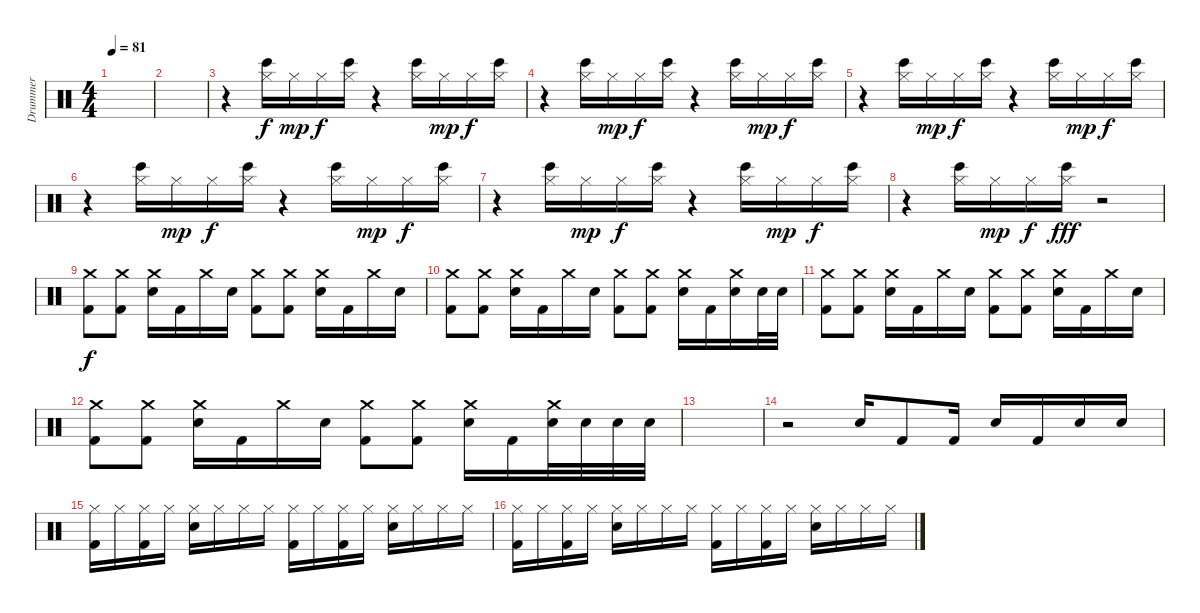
\track ("Drummer" "Drummer") {instrument percussion}
\staff {score}
\articulation defaults
\ts (4 4)
\tempo 81
\clef neutral
\ks c
|
|
r.4 ("Bongo High (hit)" "Hi-Hat (closed)").16 "Hi-Hat (closed)".16{dy mp} "Hi-Hat (closed)".16{dy f} ("Bongo High (hit)" "Hi-Hat (closed)").16 r.4 ("Bongo High (hit)" "Hi-Hat (closed)").16 "Hi-Hat (closed)".16{dy mp} "Hi-Hat (closed)".16{dy f} ("Bongo High (hit)" "Hi-Hat (closed)").16 |
r.4 ("Bongo High (hit)" "Hi-Hat (closed)").16 "Hi-Hat (closed)".16{dy mp} "Hi-Hat (closed)".16{dy f} ("Bongo High (hit)" "Hi-Hat (closed)").16 r.4 ("Bongo High (hit)" "Hi-Hat (closed)").16 "Hi-Hat (closed)".16{dy mp} "Hi-Hat (closed)".16{dy f} ("Bongo High (hit)" "Hi-Hat (closed)").16 |
r.4 ("Bongo High (hit)" "Hi-Hat (closed)").16 "Hi-Hat (closed)".16{dy mp} "Hi-Hat (closed)".16{dy f} ("Bongo High (hit)" "Hi-Hat (closed)").16 r.4 ("Bongo High (hit)" "Hi-Hat (closed)").16 "Hi-Hat (closed)".16{dy mp} "Hi-Hat (closed)".16{dy f} ("Bongo High (hit)" "Hi-Hat (closed)").16 |
r.4 ("Bongo High (hit)" "Hi-Hat (closed)").16 "Hi-Hat (closed)".16{dy mp} "Hi-Hat (closed)".16{dy f} ("Bongo High (hit)" "Hi-Hat (closed)").16 r.4 ("Bongo High (hit)" "Hi-Hat (closed)").16 "Hi-Hat (closed)".16{dy mp} "Hi-Hat (closed)".16{dy f} ("Bongo High (hit)" "Hi-Hat (closed)").16 |
r.4 ("Bongo High (hit)" "Hi-Hat (closed)").16 "Hi-Hat (closed)".16{dy mp} "Hi-Hat (closed)".16{dy f} ("Bongo High (hit)" "Hi-Hat (closed)").16 r.4 ("Bongo High (hit)" "Hi-Hat (closed)").16 "Hi-Hat (closed)".16{dy mp} "Hi-Hat (closed)".16{dy f} ("Bongo High (hit)" "Hi-Hat (closed)").16 |
r.4 ("Bongo High (hit)" "Hi-Hat (closed)").16 "Hi-Hat (closed)".16{dy mp} "Hi-Hat (closed)".16{dy f} ("Bongo High (hit)" "Hi-Hat (closed)").16{dy fff} r.2 |
("Crash medium (hit)" "Kick (hit) 2").8{dy f} ("Crash medium (hit)" "Kick (hit) 2").8 ("Crash medium (hit)" "Electric Snare (hit)").16 "Kick (hit) 2".16 "Crash medium (hit)".16 "Electric Snare (hit)".16 ("Crash medium (hit)" "Kick (hit) 2").8 ("Crash medium (hit)" "Kick (hit) 2").8 ("Crash medium (hit)" "Electric Snare (hit)").16 "Kick (hit) 2".16 "Crash medium (hit)".16 "Electric Snare (hit)".16 |
("Crash medium (hit)" "Kick (hit) 2").8 ("Crash medium (hit)" "Kick (hit) 2").8 ("Crash medium (hit)" "Electric Snare (hit)").16 "Kick (hit) 2".16 "Crash medium (hit)".16 "Electric Snare (hit)".16 ("Crash medium (hit)" "Kick (hit) 2").8 ("Crash medium (hit)" "Kick (hit) 2").8 ("Crash medium (hit)" "Electric Snare (hit)").16 "Kick (hit) 2".16 ("Crash medium (hit)" "Electric Snare (hit)").16 "Electric Snare (hit)".32 "Electric Snare (hit)".32 |
("Crash medium (hit)" "Kick (hit) 2").8 ("Crash medium (hit)" "Kick (hit) 2").8 ("Crash medium (hit)" "Electric Snare (hit)").16 "Kick (hit) 2".16 "Crash medium (hit)".16 "Electric Snare (hit)".16 ("Crash medium (hit)" "Kick (hit) 2").8 ("Crash medium (hit)" "Kick (hit) 2").8 ("Crash medium (hit)" "Electric Snare (hit)").16 "Kick (hit) 2".16 "Crash medium (hit)".16 "Electric Snare (hit)".16 |
("Crash medium (hit)" "Kick (hit) 2").8 ("Crash medium (hit)" "Kick (hit) 2").8 ("Crash medium (hit)" "Electric Snare (hit)").16 "Kick (hit) 2".16 "Crash medium (hit)".16 "Electric Snare (hit)".16 ("Crash medium (hit)" "Kick (hit) 2").8 ("Crash medium (hit)" "Kick (hit) 2").8 ("Crash medium (hit)" "Electric Snare (hit)").16 "Kick (hit) 2".16 ("Crash medium (hit)" "Electric Snare (hit)").32 "Electric Snare (hit)".32 "Electric Snare (hit)".32 "Electric Snare (hit)".32 |
|
r.2 "Electric Snare (hit)".16 "Kick (hit) 2".8 "Kick (hit) 2".16 "Electric Snare (hit)".16 "Kick (hit) 2".16 "Electric Snare (hit)".16 "Electric Snare (hit)".16 |
("Hi-Hat (closed)" "Kick (hit) 2").16 "Hi-Hat (closed)".16 ("Hi-Hat (closed)" "Kick (hit) 2").16 "Hi-Hat (closed)".16 ("Hi-Hat (closed)" "Electric Snare (hit)").16 "Hi-Hat (closed)".16 "Hi-Hat (closed)".16 "Hi-Hat (closed)".16 ("Hi-Hat (closed)" "Kick (hit) 2").16 "Hi-Hat (closed)".16 ("Hi-Hat (closed)" "Kick (hit) 2").16 "Hi-Hat (closed)".16 ("Hi-Hat (closed)" "Electric Snare (hit)").16 "Hi-Hat (closed)".16 "Hi-Hat (closed)".16 "Hi-Hat (closed)".16 |
("Hi-Hat (closed)" "Kick (hit) 2").16 "Hi-Hat (closed)".16 ("Hi-Hat (closed)" "Kick (hit) 2").16 "Hi-Hat (closed)".16 ("Hi-Hat (closed)" "Electric Snare (hit)").16 "Hi-Hat (closed)".16 "Hi-Hat (closed)".16 "Hi-Hat (closed)".16 ("Hi-Hat (closed)" "Kick (hit) 2").16 "Hi-Hat (closed)".16 ("Hi-Hat (closed)" "Kick (hit) 2").16 "Hi-Hat (closed)".16 ("Hi-Hat (closed)" "Electric Snare (hit)").16 "Hi-Hat (closed)".16 "Hi-Hat (closed)".16 "Hi-Hat (closed)".16
